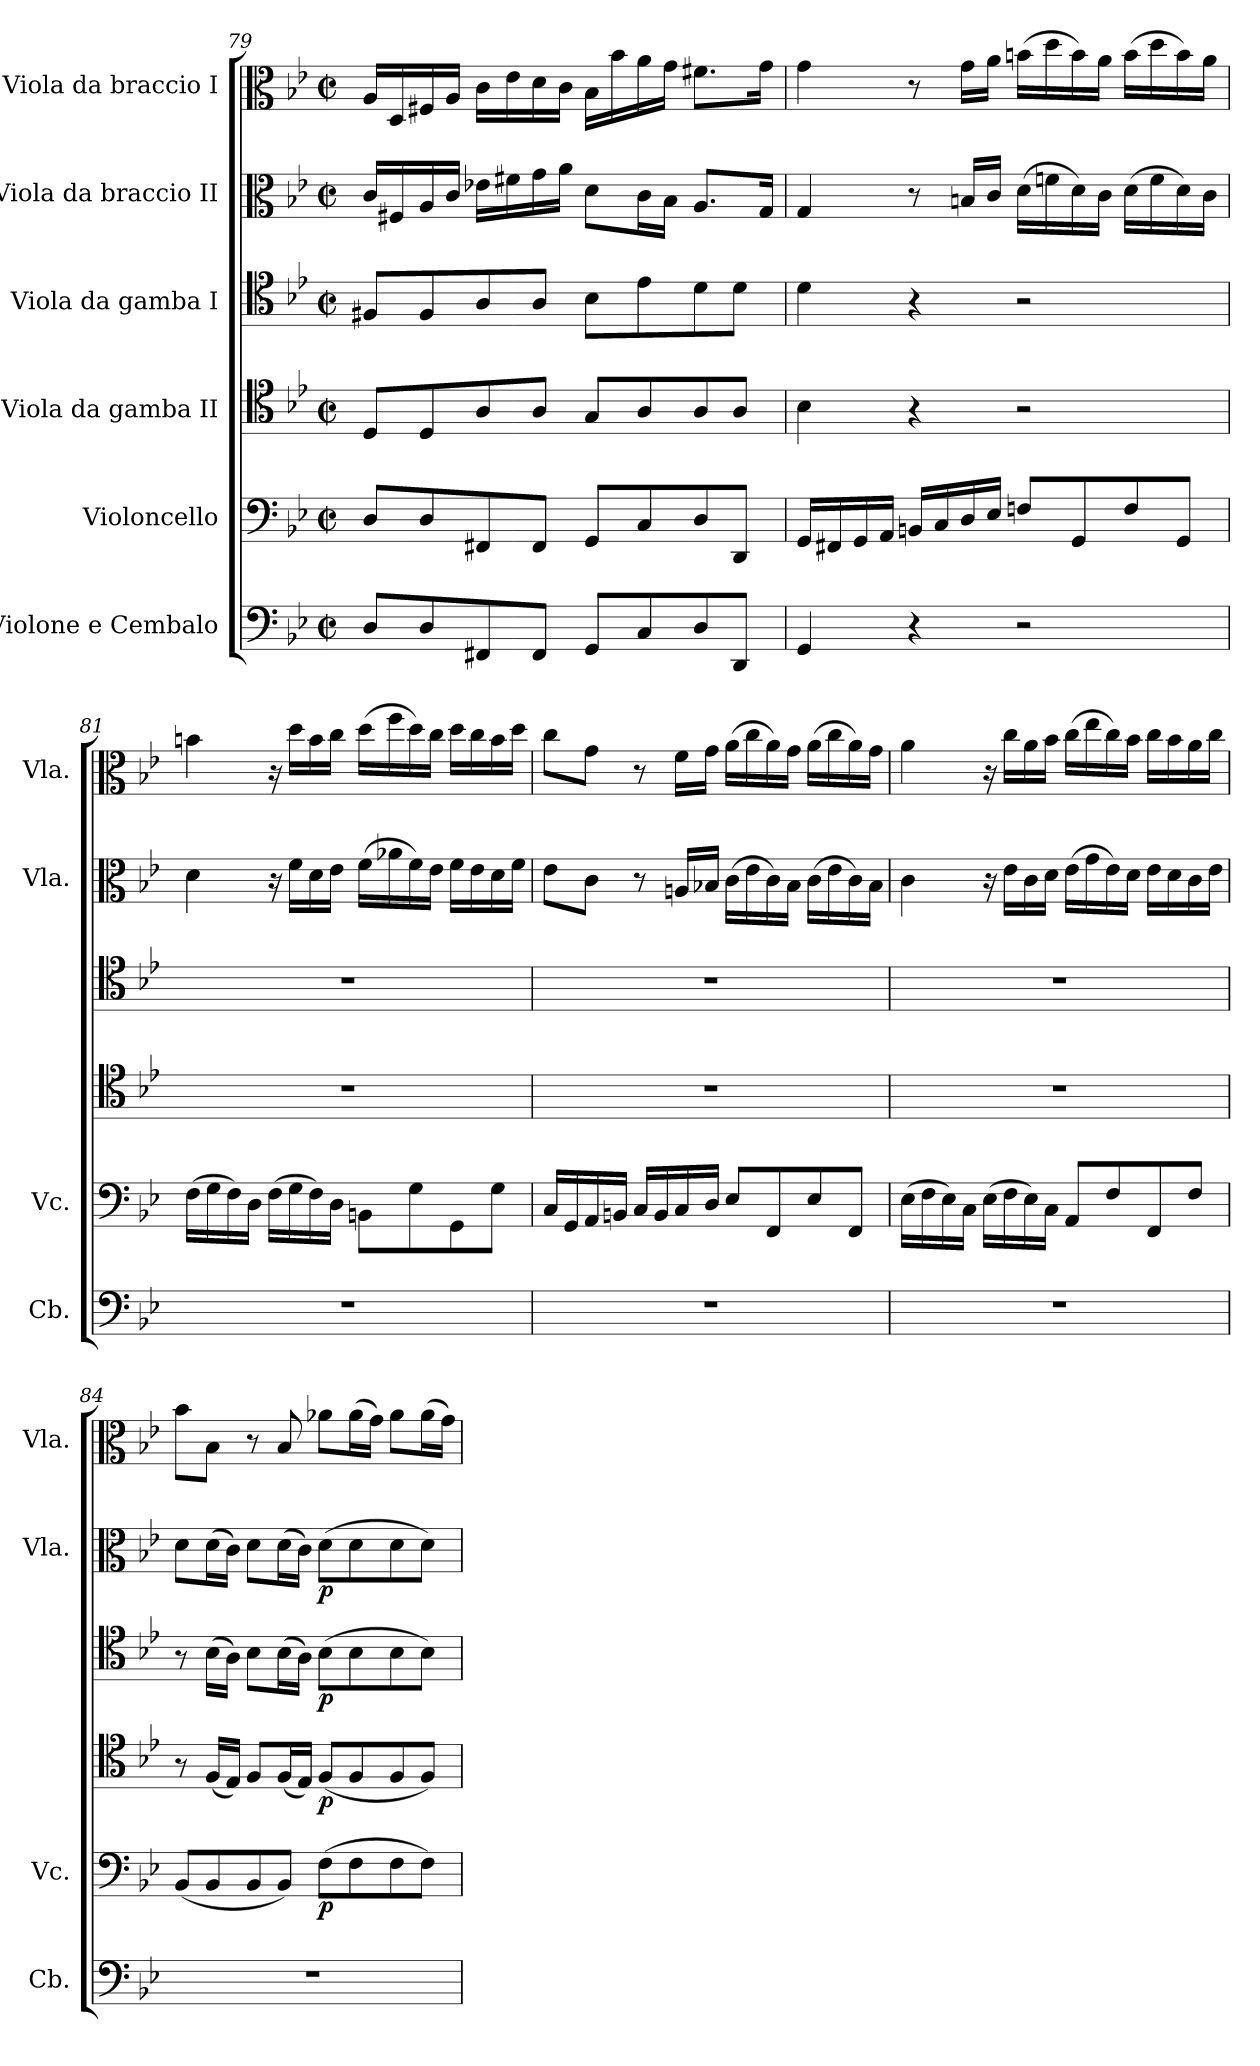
**kern	**kern	**dynam	**kern	**dynam	**kern	**dynam	**kern	**dynam	**kern
*part6	*part5	*part5	*part4	*part4	*part3	*part3	*part2	*part2	*part1
*staff6	*staff5	*staff5	*staff4	*staff4	*staff3	*staff3	*staff2	*staff2	*staff1
*I"Violone e Cembalo	*I"Violoncello	*	*I"Viola da gamba II	*	*I"Viola da gamba I	*	*I"Viola da braccio II	*	*I"Viola da braccio I
*I'Cb.	*I'Vc.	*	*	*	*	*	*I'Vla.	*	*I'Vla.
!!LO:LB:g=z
*clefF4	*clefF4	*	*clefC4	*	*clefC4	*	*clefC3	*	*clefC3
*ITrd7c12	*	*	*	*	*	*	*	*	*
*k[b-e-]	*k[b-e-]	*	*k[b-e-]	*	*k[b-e-]	*	*k[b-e-]	*	*k[b-e-]
*B-:	*B-:	*	*B-:	*	*B-:	*	*B-:	*	*B-:
*M2/2	*M2/2	*	*M2/2	*	*M2/2	*	*M2/2	*	*M2/2
*met(c|)	*met(c|)	*	*met(c|)	*	*met(c|)	*	*met(c|)	*	*met(c|)
=79	=79	=79	=79	=79	=79	=79	=79	=79	=79
8DDi/L	8Di/L	.	8Di/L	.	8F#Xi/L	.	16ci/LL	.	16Ai/LL
.	.	.	.	.	.	.	16F#Xi/	.	16Di/
8DDi/	8Di/	.	8Di/	.	8F#i/	.	16Ai/	.	16F#Xi/
.	.	.	.	.	.	.	16ci/JJ	.	16Ai/JJ
8FFF#Xi/	8FF#Xi/	.	8Ai/	.	8Ai/	.	16e-Xi\LL	.	16ci\LL
.	.	.	.	.	.	.	16f#Xi\	.	16e-i\
8FFF#i/J	8FF#i/J	.	8Ai/J	.	8Ai/J	.	16gi\	.	16di\
.	.	.	.	.	.	.	16ai\JJ	.	16ci\JJ
8GGGi/L	8GGi/L	.	8Gi/L	.	8B-i\L	.	8di\L	.	16B-i\LL
.	.	.	.	.	.	.	.	.	16b-i\
8CCi/	8Ci/	.	8Ai/	.	8e-i\	.	16ci\L	.	16ai\
.	.	.	.	.	.	.	16B-i\JJ	.	16gi\JJ
8DDi/	8Di/	.	8Ai/	.	8di\	.	8.Ai/L	.	8.f#Xi\L
8DDDi/J	8DDi/J	.	8Ai/J	.	8di\J	.	.	.	.
.	.	.	.	.	.	.	16Gi/Jk	.	16gi\Jk
=80	=80	=80	=80	=80	=80	=80	=80	=80	=80
4GGGi/	16GGi/LL	.	4B-i\	.	4di\	.	4Gi/	.	4gi\
.	16FF#Xi/	.	.	.	.	.	.	.	.
.	16GGi/	.	.	.	.	.	.	.	.
.	16AAi/JJ	.	.	.	.	.	.	.	.
4r	16BBni/LL	.	4r	.	4r	.	8r	.	8r
.	16Ci/	.	.	.	.	.	.	.	.
.	16Di/	.	.	.	.	.	16Bni/LL	.	16gi\LL
.	16E-i/JJ	.	.	.	.	.	16ci/JJ	.	16ai\JJ
2r	8Fni/L	.	2r	.	2r	.	(16di\LL	.	(16bni\LL
.	.	.	.	.	.	.	16fni\	.	16ddi\
.	8GGi/	.	.	.	.	.	16di\)	.	16bi\)
.	.	.	.	.	.	.	16ci\JJ	.	16ai\JJ
.	8Fi/	.	.	.	.	.	(16di\LL	.	(16bi\LL
.	.	.	.	.	.	.	16fi\	.	16ddi\
.	8GGi/J	.	.	.	.	.	16di\)	.	16bi\)
.	.	.	.	.	.	.	16ci\JJ	.	16ai\JJ
=81	=81	=81	=81	=81	=81	=81	=81	=81	=81
1r	(16Fi\LL	.	1r	.	1r	.	4di\	.	4bni\
.	16Gi\	.	.	.	.	.	.	.	.
.	16Fi\)	.	.	.	.	.	.	.	.
.	16Di\JJ	.	.	.	.	.	.	.	.
.	(16Fi\LL	.	.	.	.	.	16r	.	16r
.	16Gi\	.	.	.	.	.	16fi\LL	.	16ddi\LL
.	16Fi\)	.	.	.	.	.	16di\	.	16bi\
.	16Di\JJ	.	.	.	.	.	16e-i\JJ	.	16cci\JJ
.	8BBni\L	.	.	.	.	.	(16fi\LL	.	(16ddi\LL
.	.	.	.	.	.	.	16a-Xi\	.	16ffi\
.	8Gi\	.	.	.	.	.	16fi\)	.	16ddi\)
.	.	.	.	.	.	.	16e-i\JJ	.	16cci\JJ
.	8GGi\	.	.	.	.	.	16fi\LL	.	16ddi\LL
.	.	.	.	.	.	.	16e-i\	.	16cci\
.	8Gi\J	.	.	.	.	.	16di\	.	16bi\
.	.	.	.	.	.	.	16fi\JJ	.	16ddi\JJ
!!LO:LB:g=z
=82	=82	=82	=82	=82	=82	=82	=82	=82	=82
1r	16Ci/LL	.	1r	.	1r	.	8e-i\L	.	8cci\L
.	16GGi/	.	.	.	.	.	.	.	.
.	16AAi/	.	.	.	.	.	8ci\J	.	8gi\J
.	16BBni/JJ	.	.	.	.	.	.	.	.
.	16Ci/LL	.	.	.	.	.	8r	.	8r
.	16BBi/	.	.	.	.	.	.	.	.
.	16Ci/	.	.	.	.	.	16Ani/LL	.	16fi\LL
.	16Di/JJ	.	.	.	.	.	16B-Xi/JJ	.	16gi\JJ
.	8E-i/L	.	.	.	.	.	(16ci\LL	.	(16ai\LL
.	.	.	.	.	.	.	16e-i\	.	16cci\
.	8FFi/	.	.	.	.	.	16ci\)	.	16ai\)
.	.	.	.	.	.	.	16B-i\JJ	.	16gi\JJ
.	8E-i/	.	.	.	.	.	(16ci\LL	.	(16ai\LL
.	.	.	.	.	.	.	16e-i\	.	16cci\
.	8FFi/J	.	.	.	.	.	16ci\)	.	16ai\)
.	.	.	.	.	.	.	16B-i\JJ	.	16gi\JJ
=83	=83	=83	=83	=83	=83	=83	=83	=83	=83
1r	(16E-i\LL	.	1r	.	1r	.	4ci\	.	4ai\
.	16Fi\	.	.	.	.	.	.	.	.
.	16E-i\)	.	.	.	.	.	.	.	.
.	16Ci\JJ	.	.	.	.	.	.	.	.
.	(16E-i\LL	.	.	.	.	.	16r	.	16r
.	16Fi\	.	.	.	.	.	16e-i\LL	.	16cci\LL
.	16E-i\)	.	.	.	.	.	16ci\	.	16ai\
.	16Ci\JJ	.	.	.	.	.	16di\JJ	.	16b-i\JJ
.	8AAi/L	.	.	.	.	.	(16e-i\LL	.	(16cci\LL
.	.	.	.	.	.	.	16gi\	.	16ee-i\
.	8Fi/	.	.	.	.	.	16e-i\)	.	16cci\)
.	.	.	.	.	.	.	16di\JJ	.	16b-i\JJ
.	8FFi/	.	.	.	.	.	16e-i\LL	.	16cci\LL
.	.	.	.	.	.	.	16di\	.	16b-i\
.	8Fi/J	.	.	.	.	.	16ci\	.	16ai\
.	.	.	.	.	.	.	16e-i\JJ	.	16cci\JJ
=84	=84	=84	=84	=84	=84	=84	=84	=84	=84
1r	(8BB-i/L	.	8r	.	8r	.	8di\L	.	8b-i\L
.	8BB-i/	.	(16Fi/LL	.	(16B-i\LL	.	(16di\L	.	8B-i\J
.	.	.	16E-i/JJ)	.	16Ai\JJ)	.	16ci\JJ)	.	.
.	8BB-i/	.	8Fi/L	.	8B-i\L	.	8di\L	.	8r
.	8BB-i/J)	.	(16Fi/L	.	(16B-i\L	.	(16di\L	.	8B-i/
.	.	.	16E-i/JJ)	.	16Ai\JJ)	.	16ci\JJ)	.	.
.	(8Fi\L	p	(8Fi/L	p	(8B-i\L	p	(8di\L	p	8a-Xi\L
.	8Fi\	.	8Fi/	.	8B-i\	.	8di\	.	(16a-i\L
.	.	.	.	.	.	.	.	.	16gi\JJ)
.	8Fi\	.	8Fi/	.	8B-i\	.	8di\	.	8a-i\L
.	8Fi\J)	.	8Fi/J)	.	8B-i\J)	.	8di\J)	.	(16a-i\L
.	.	.	.	.	.	.	.	.	16gi\JJ)
=	=	=	=	=	=	=	=	=	=
*-	*-	*-	*-	*-	*-	*-	*-	*-	*-
